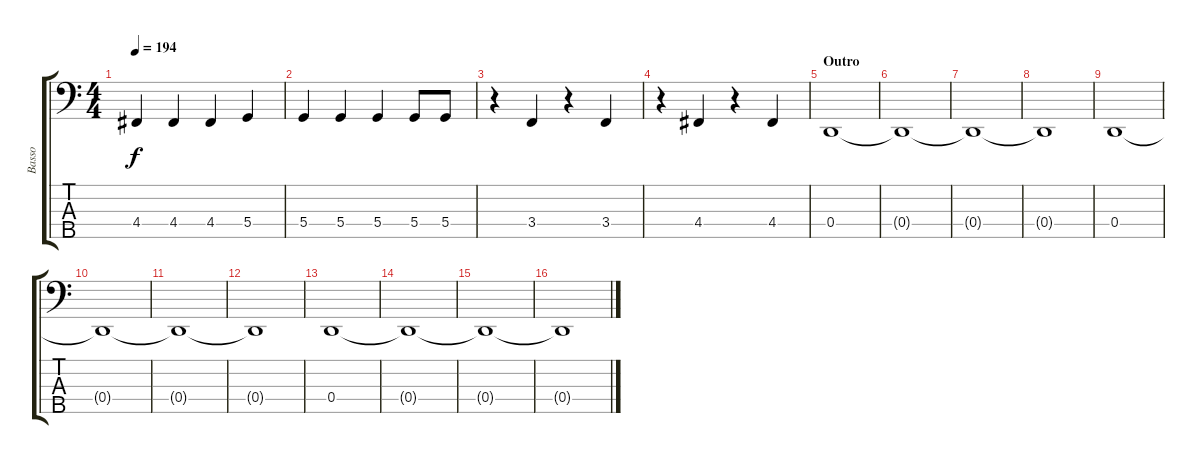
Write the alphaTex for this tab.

\track ("Basso" "Basso") {instrument electricbasspick}
\staff {score tabs}
\tuning (G2 D2 A1 D1 A0) {hide}
\ts (4 4)
\tempo 194
\clef f4
\ks c
4.4.4{dy f} 4.4.4 4.4.4 5.4.4 |
5.4.4 5.4.4 5.4.4 5.4.8 5.4.8 |
r.4 3.4.4 r.4 3.4.4 |
r.4 4.4.4 r.4 4.4.4 |
\section ("" "Outro")
0.4.1 |
0.4{t}.1 |
0.4{t}.1 |
0.4{t}.1 |
0.4.1 |
0.4{t}.1 |
0.4{t}.1 |
0.4{t}.1 |
0.4.1 |
0.4{t}.1 |
0.4{t}.1 |
0.4{t}.1
